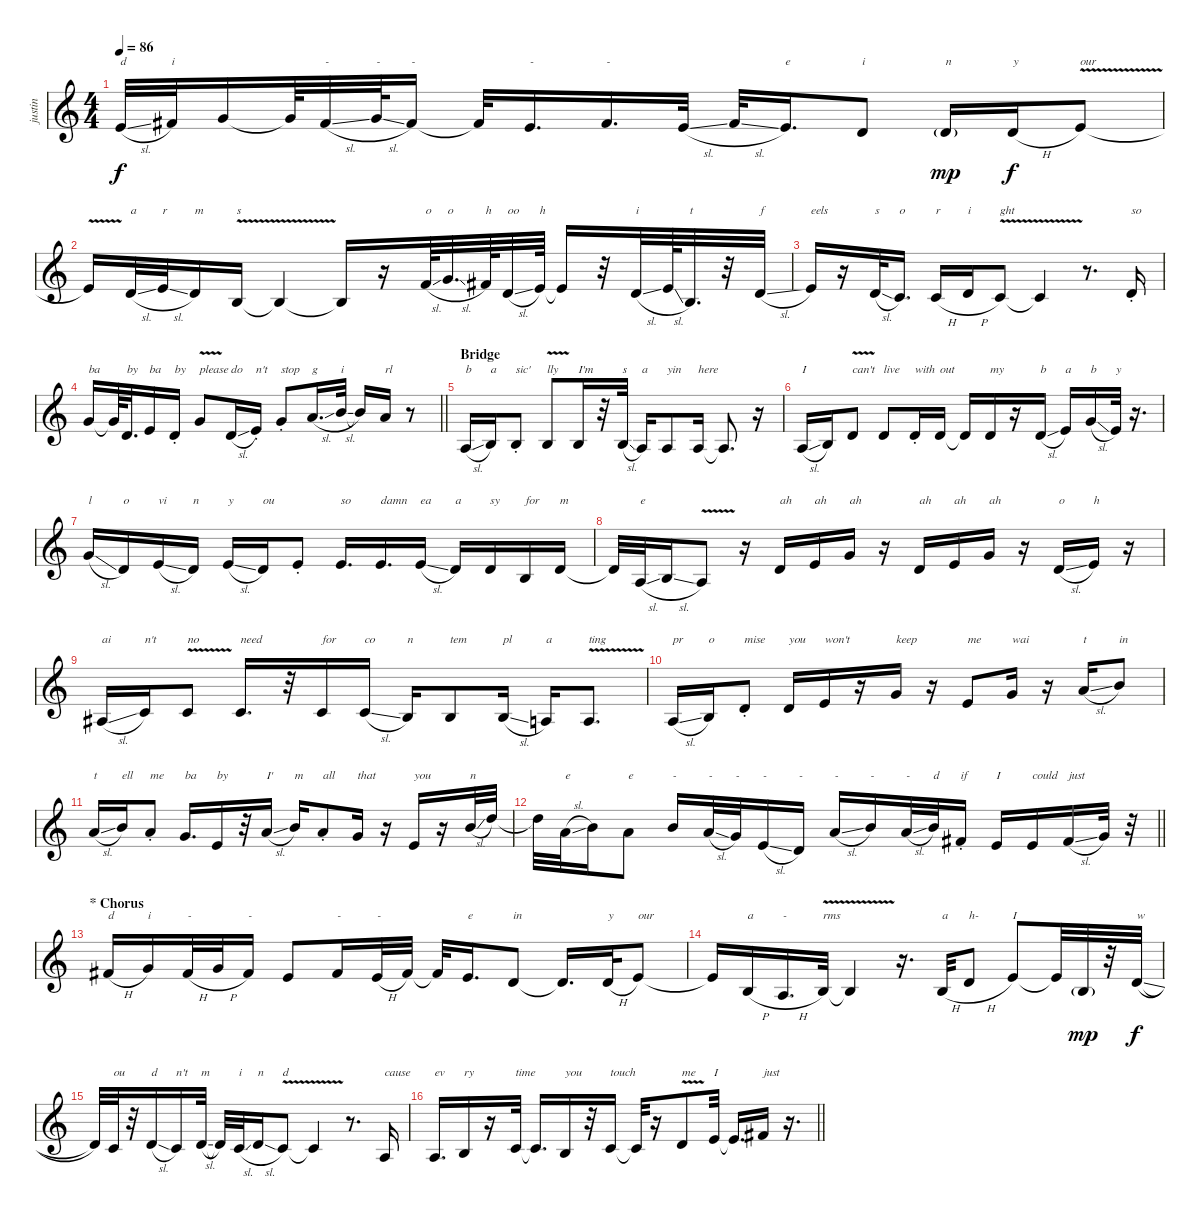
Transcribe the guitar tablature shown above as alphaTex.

\track ("justin" "justin") {instrument lead2sawtooth}
\staff {score}
\tuning (E4 B3 G3 D3 A2 E2) {hide}
\ts (4 4)
\tempo 86
\clef g2
\ks c
5.2{sl}.32{txt "d" dy f} 7.2.32{txt "i"} 8.2.16 8.2{t}.64 7.2{sl}.32{txt "-"} 8.2{sl}.64{txt "-"} 7.2.16{txt "-"} 7.2{t}.32 5.2.16{d txt "-"} 7.2.16{d txt "-"} 5.2{sl}.32 7.2{sl}.32 5.2.16{d txt "e"} 3.2.8{txt "i"} 3.2{g}.16{txt "n" dy mp} 3.2{h}.16{txt "y" dy f} 5.2{v}.8{txt "our"} |
5.2{t}.16 3.2{sl}.32{txt "a"} 5.2{sl}.32{txt "r"} 3.2.16{txt "m"} 4.3{v}.16{txt "s"} 4.3{t}.4 4.3{t}.16 r.16 6.2{sl}.64{txt "o"} 8.2{sl}.32{d txt "o"} 7.2.64{txt "h"} 7.3{sl}.32{txt "oo"} 9.3.64{txt "h"} 9.3{t}.16 r.32 7.3{sl}.32{txt "i"} 9.3{sl}.64 4.3.32{d txt "t"} r.32 7.3{sl}.32{txt "f"} |
9.3.16{txt "eels"} r.16 7.3{sl}.32{txt "s"} 5.3.16{d txt "o"} 5.3{h}.16{txt "r"} 7.3{h}.16{txt "i"} 5.3{v}.8{txt "ght"} 5.3{t}.4 r.8{d} 7.3{st}.16{txt "so"} |
\barLineRight lightlight
8.2.16{txt "ba"} 8.2{t}.64 7.3.32{d txt "by"} 5.2.16{txt "ba"} 7.3{st}.16{txt "by"} 8.2{v}.8{txt "please"} 7.3{sl}.16{txt "do"} 9.3{st}.16{txt "n't"} 8.2{st}.8{txt "stop"} 5.1{sl}.16{d txt "g"} 7.1{sl}.32{txt "i"} 7.1{t}.16 5.1.16{txt "rl"} r.8 |
\section ("" "Bridge")
2.3{sl}.16{txt "b"} 4.3.16{txt "a"} 4.3{st}.8{txt "sic'"} 4.3{v}.8{txt "lly"} 4.3.16{txt "I'm"} r.32 4.3{sl}.32{txt "s"} 2.3.16{txt "a"} 2.3.8{txt "yin"} 2.3.16{txt "here"} 2.3{t}.8{d} r.16 |
2.3{sl}.16{txt "I"} 4.3.16 3.2{v}.8{txt "can't"} 3.2.8{txt "live"} 3.2{st}.16{txt "with"} 3.2.16{txt "out"} 3.2{t}.16 3.2.16{txt "my"} r.16 3.2{sl}.16{txt "b"} 5.2.16{txt "a"} 8.2{sl}.16{txt "b"} 5.2.32{txt "y"} r.16{d} |
8.2{sl}.16{txt "l"} 3.2.16{txt "o"} 5.2{sl}.16{txt "vi"} 3.2.16{txt "n"} 5.2{sl}.16{txt "y"} 3.2.16{txt "ou"} 5.2{st}.8 5.2.16{d txt "so"} 5.2.16{d txt "damn"} 5.2{sl}.16{txt "ea"} 3.2.16{txt "a"} 3.2.16{txt "sy"} 4.3.16{txt "for"} 3.2.16{txt "m"} |
3.2{t}.32 7.4{sl}.32{txt "e"} 9.4{sl}.16 7.4{v}.8 r.16 7.3.16{txt "ah"} 5.2.16{txt "ah"} 8.2.16{txt "ah"} r.16 7.3.16{txt "ah"} 5.2.16{txt "ah"} 8.2.16{txt "ah"} r.16 7.3{sl}.16{txt "o"} 9.3.16{txt "h"} r.16 |
3.3{sl}.16{txt "ai"} 5.3.16{txt "n't"} 5.3{v}.8{txt "no"} 5.3.16{d txt "need"} r.32 5.3.16{txt "for"} 5.3{sl}.16{txt "co"} 4.3.16{txt "n"} 4.3.8{txt "tem"} 4.3{sl}.16{txt "pl"} 2.3.16{txt "a"} 2.3{v}.8{d txt "ting"} |
2.3{sl}.16{txt "pr"} 4.3.16{txt "o"} 7.3{st}.8{txt "mise"} 7.3.16{txt "you"} 5.2.16{txt "won't"} r.16 8.2.16{txt "keep"} r.16 5.2.8{txt "me"} 8.2.16{txt "wai"} r.16 5.1{sl}.16{txt "t"} 7.1.8{txt "in"} |
5.1{sl}.16{txt "t"} 7.1.16{txt "ell"} 5.1{st}.8{txt "me"} 8.2.16{d txt "ba"} 5.2.16{txt "by"} r.32 5.1{sl}.16{txt "I'"} 7.1.16{txt "m"} 5.1{st}.8{txt "all"} 8.2.16{txt "that"} r.16 5.2.16{txt "you"} r.16 7.1{sl}.32{txt "n"} 10.1.32 |
\barLineRight lightlight
10.1{t}.32 10.2{sl}.32{txt "e"} 12.2.16 10.2.8{txt "e"} 12.2.16{txt "-"} 10.2{sl}.32{txt "-"} 8.2.32{txt "-"} 5.2{sl}.16{txt "-"} 3.2.16{txt "-"} 10.2{sl}.16{txt "-"} 12.2.16{txt "-"} 10.2{sl}.32{txt "-"} 12.2.32{txt "d"} 7.2{st}.16{txt "if"} 5.2.16{txt "I"} 5.2.16{txt "could"} 7.2{sl}.16{txt "just"} 8.2.32 r.32 |
\section ("" "* Chorus")
7.2{h}.16{txt "d"} 8.2.16{txt "i"} 7.2{h}.32{txt "-"} 8.2{h}.32 7.2.16{txt "-"} 5.2.8 7.2.16{txt "-"} 5.2{h}.32{txt "-"} 7.2.32 7.2{t}.32 5.2.16{d txt "e"} 3.2.8{txt "in"} 3.2{t}.16{d} 3.2{h}.32{txt "y"} 5.2.8{txt "our"} |
5.2{t}.16 4.3{h}.16{txt "a"} 2.3{h}.16{d txt "-"} 4.3{v}.32{txt "rms"} 4.3{t}.4 r.16{d} 0.2{h}.32{txt "a"} 3.2{h}.8{txt "h-"} 5.2.8{txt "I"} 5.2{t}.32 4.3{g}.32{dy mp} r.32 3.2{sl}.32{txt "w" dy f} |
3.2{t}.32 1.2.32{txt "ou"} r.32 3.2{sl}.16{txt "d"} 1.2.16{txt "n't"} 3.2{sl}.32{txt "m"} 3.2{t}.32 1.2{sl}.32{txt "i"} 3.2{sl}.16{txt "n"} 1.2{v}.8{txt "d"} 1.2{t}.4 r.8{d} 2.3.16{txt "cause"} |
\barLineRight lightlight
2.3.16{d txt "ev"} 4.3.16{txt "ry"} r.16 5.3.32{txt "time"} 5.3{t}.16{d} 4.3.16{txt "you"} r.32 5.3.16{txt "touch"} 5.3{t}.32 r.16 3.2{v}.8{txt "me"} 5.2.32{txt "I"} 5.2{t}.16{d} 7.2.16{txt "just"} r.16{d}
